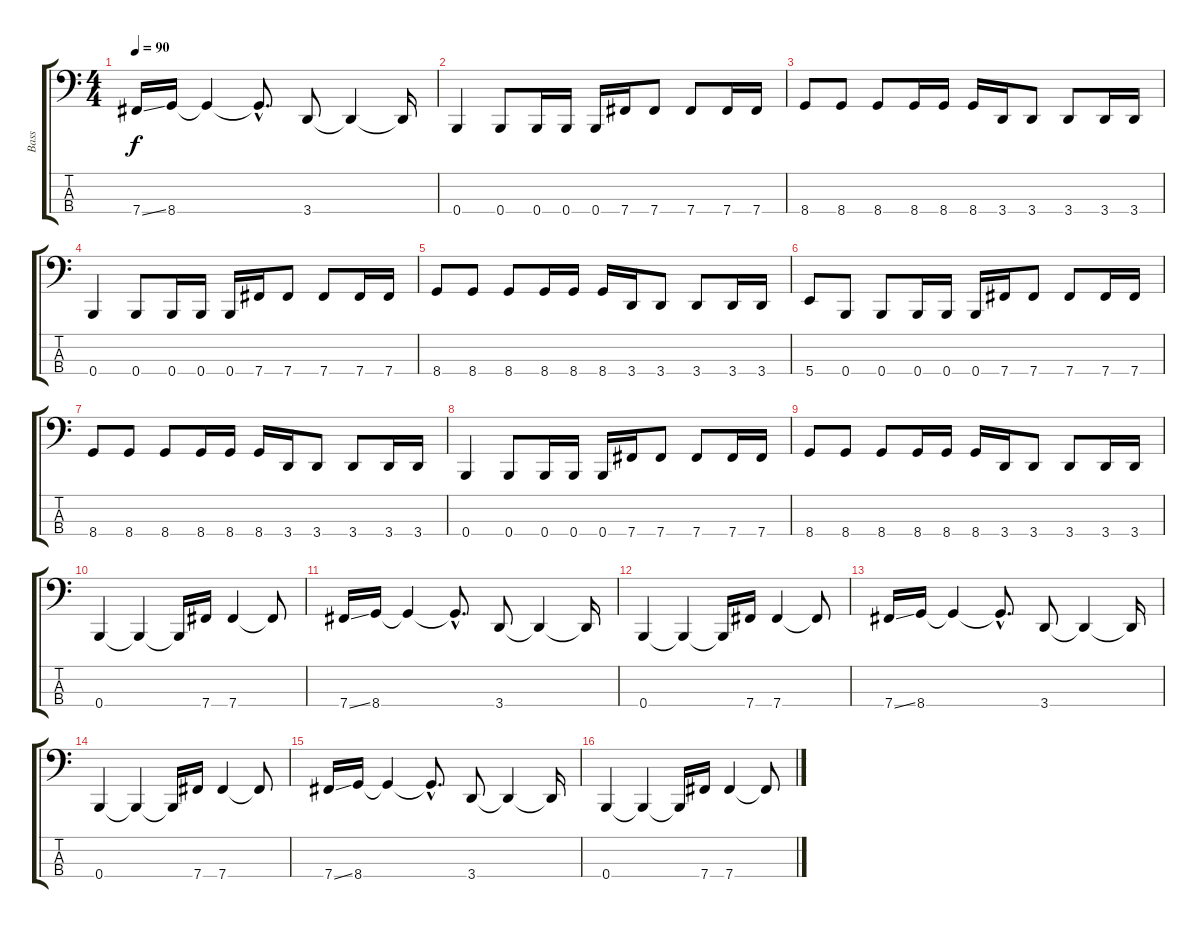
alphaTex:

\track ("Bass" "Bass") {instrument electricbassfinger}
\staff {score tabs}
\tuning (E2 B1 Gb1 B0) {hide}
\ts (4 4)
\tempo 90
\clef f4
\ks c
7.4{ss}.16{dy f} 8.4.16 8.4{t}.4 8.4{hac t}.8{d} 3.4.8 3.4{t}.4 3.4{t}.16 |
0.4.4 0.4.8 0.4.16 0.4.16 0.4.16 7.4.16 7.4.8 7.4.8 7.4.16 7.4.16 |
8.4.8 8.4.8 8.4.8 8.4.16 8.4.16 8.4.16 3.4.16 3.4.8 3.4.8 3.4.16 3.4.16 |
0.4.4 0.4.8 0.4.16 0.4.16 0.4.16 7.4.16 7.4.8 7.4.8 7.4.16 7.4.16 |
8.4.8 8.4.8 8.4.8 8.4.16 8.4.16 8.4.16 3.4.16 3.4.8 3.4.8 3.4.16 3.4.16 |
5.4.8 0.4.8 0.4.8 0.4.16 0.4.16 0.4.16 7.4.16 7.4.8 7.4.8 7.4.16 7.4.16 |
8.4.8 8.4.8 8.4.8 8.4.16 8.4.16 8.4.16 3.4.16 3.4.8 3.4.8 3.4.16 3.4.16 |
0.4.4 0.4.8 0.4.16 0.4.16 0.4.16 7.4.16 7.4.8 7.4.8 7.4.16 7.4.16 |
8.4.8 8.4.8 8.4.8 8.4.16 8.4.16 8.4.16 3.4.16 3.4.8 3.4.8 3.4.16 3.4.16 |
0.4.4 0.4{t}.4 0.4{t}.16 7.4.16 7.4.4 7.4{t}.8 |
7.4{ss}.16 8.4.16 8.4{t}.4 8.4{hac t}.8{d} 3.4.8 3.4{t}.4 3.4{t}.16 |
0.4.4 0.4{t}.4 0.4{t}.16 7.4.16 7.4.4 7.4{t}.8 |
7.4{ss}.16 8.4.16 8.4{t}.4 8.4{hac t}.8{d} 3.4.8 3.4{t}.4 3.4{t}.16 |
0.4.4 0.4{t}.4 0.4{t}.16 7.4.16 7.4.4 7.4{t}.8 |
7.4{ss}.16 8.4.16 8.4{t}.4 8.4{hac t}.8{d} 3.4.8 3.4{t}.4 3.4{t}.16 |
0.4.4 0.4{t}.4 0.4{t}.16 7.4.16 7.4.4 7.4{t}.8
